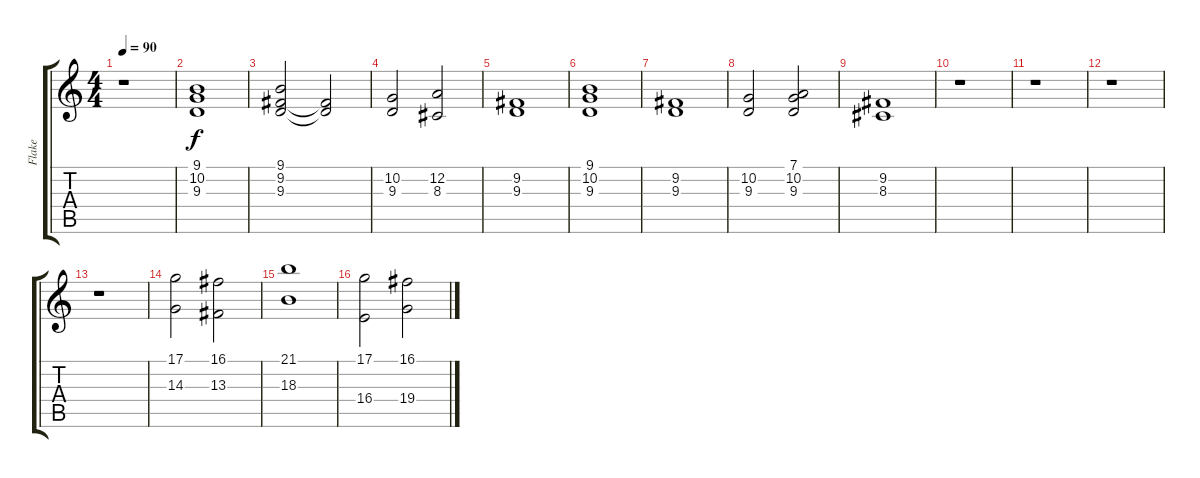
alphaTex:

\track ("Flake" "Flake") {instrument stringensemble1}
\staff {score tabs}
\tuning (D4 A3 F3 C3 G2 C2) {hide}
\ts (4 4)
\tempo 90
\clef g2
\ks c
r.1{dy f} |
(9.1 10.2 9.3).1 |
(9.1 9.2 9.3).2 (9.2{t} 9.3{t}).2 |
(10.2 9.3).2 (12.2 8.3).2 |
(9.2 9.3).1 |
(9.1 10.2 9.3).1 |
(9.2 9.3).1 |
(10.2 9.3).2 (7.1 10.2 9.3).2 |
(9.2 8.3).1 |
r.1 |
r.1 |
r.1 |
r.1 |
(17.1 14.3).2 (16.1 13.3).2 |
(21.1 18.3).1 |
(17.1 16.4).2 (16.1 19.4).2
